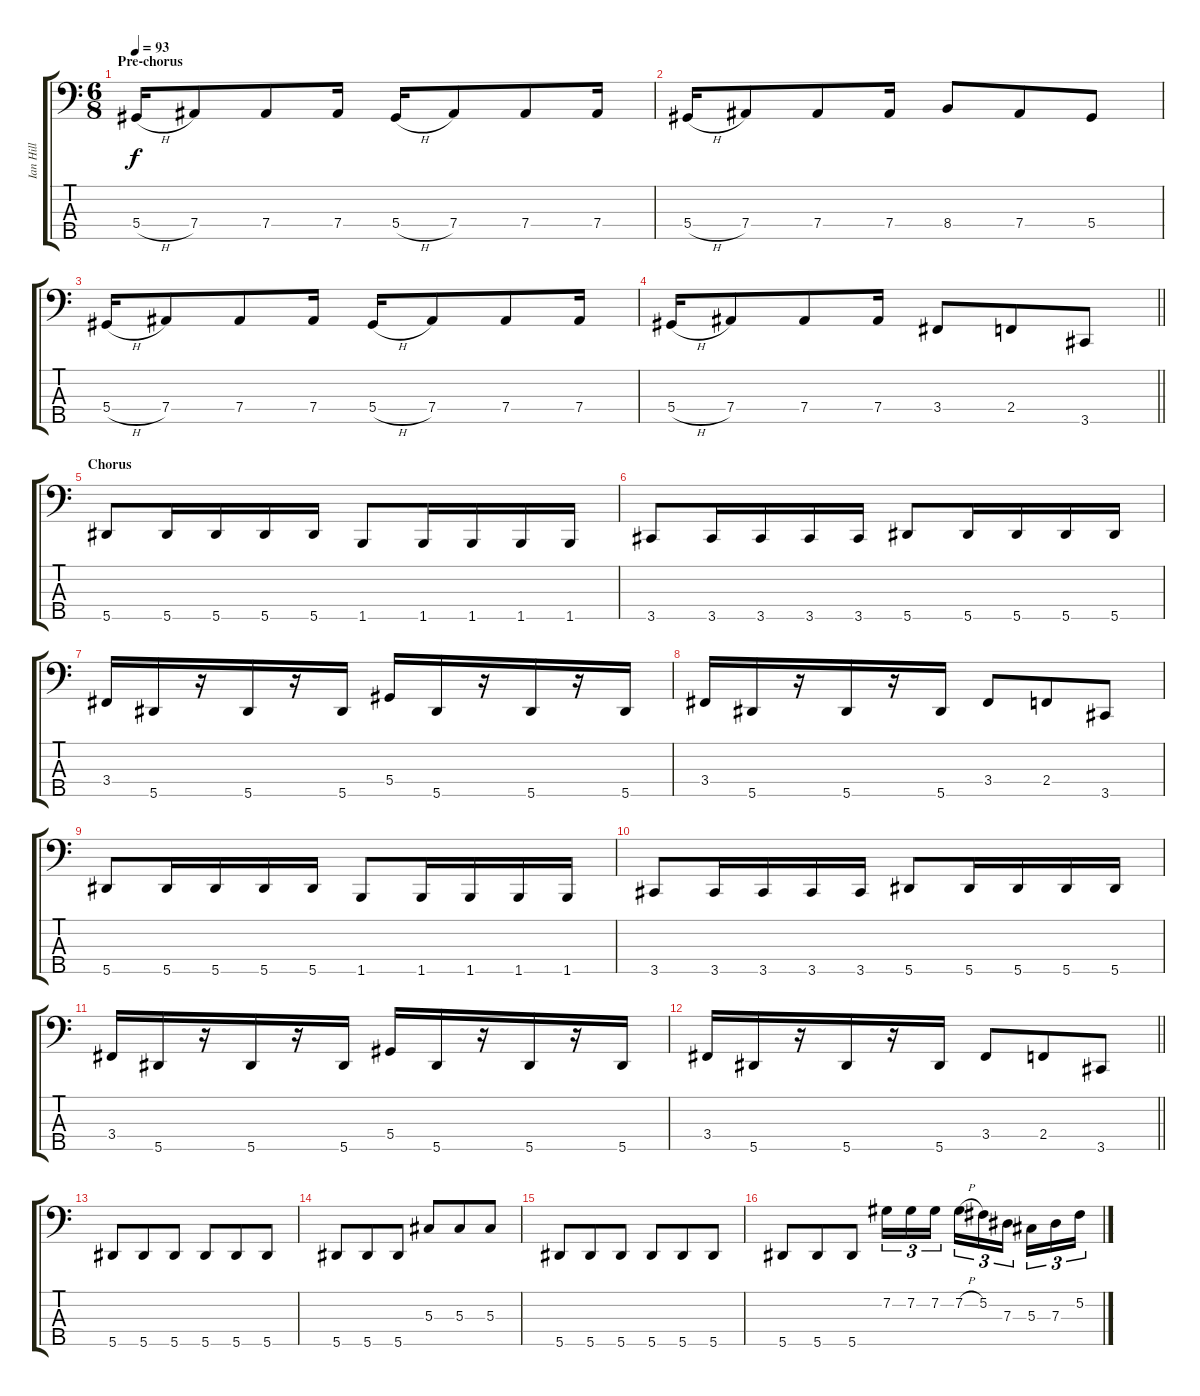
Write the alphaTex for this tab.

\track ("Ian Hill" "Ian Hill") {instrument electricbasspick}
\staff {score tabs}
\tuning (Gb2 Db2 Ab1 Eb1 Bb0) {hide}
\ts (6 8)
\section ("" "Pre-chorus")
\tempo 93
\clef f4
\ks c
5.4{h}.16{dy f} 7.4.8 7.4.8 7.4.16 5.4{h}.16 7.4.8 7.4.8 7.4.16 |
5.4{h}.16 7.4.8 7.4.8 7.4.16 8.4.8 7.4.8 5.4.8 |
5.4{h}.16 7.4.8 7.4.8 7.4.16 5.4{h}.16 7.4.8 7.4.8 7.4.16 |
\barLineRight lightlight
5.4{h}.16 7.4.8 7.4.8 7.4.16 3.4.8 2.4.8 3.5.8 |
\section ("" "Chorus")
5.5.8 5.5.16 5.5.16 5.5.16 5.5.16 1.5.8 1.5.16 1.5.16 1.5.16 1.5.16 |
3.5.8 3.5.16 3.5.16 3.5.16 3.5.16 5.5.8 5.5.16 5.5.16 5.5.16 5.5.16 |
3.4.16 5.5.16 r.16 5.5.16 r.16 5.5.16 5.4.16 5.5.16 r.16 5.5.16 r.16 5.5.16 |
3.4.16 5.5.16 r.16 5.5.16 r.16 5.5.16 3.4.8 2.4.8 3.5.8 |
5.5.8 5.5.16 5.5.16 5.5.16 5.5.16 1.5.8 1.5.16 1.5.16 1.5.16 1.5.16 |
3.5.8 3.5.16 3.5.16 3.5.16 3.5.16 5.5.8 5.5.16 5.5.16 5.5.16 5.5.16 |
3.4.16 5.5.16 r.16 5.5.16 r.16 5.5.16 5.4.16 5.5.16 r.16 5.5.16 r.16 5.5.16 |
\barLineRight lightlight
3.4.16 5.5.16 r.16 5.5.16 r.16 5.5.16 3.4.8 2.4.8 3.5.8 |
\section ("" "")
5.5.8 5.5.8 5.5.8 5.5.8 5.5.8 5.5.8 |
5.5.8 5.5.8 5.5.8 5.3.8 5.3.8 5.3.8 |
5.5.8 5.5.8 5.5.8 5.5.8 5.5.8 5.5.8 |
5.5.8 5.5.8 5.5.8 7.2.16{tu (3 2)} 7.2.16{tu (3 2)} 7.2.16{tu (3 2) beam splitsecondary} 7.2{h}.16{tu (3 2)} 5.2.16{tu (3 2)} 7.3.16{tu (3 2) beam splitsecondary} 5.3.16{tu (3 2)} 7.3.16{tu (3 2)} 5.2.16{tu (3 2)}
